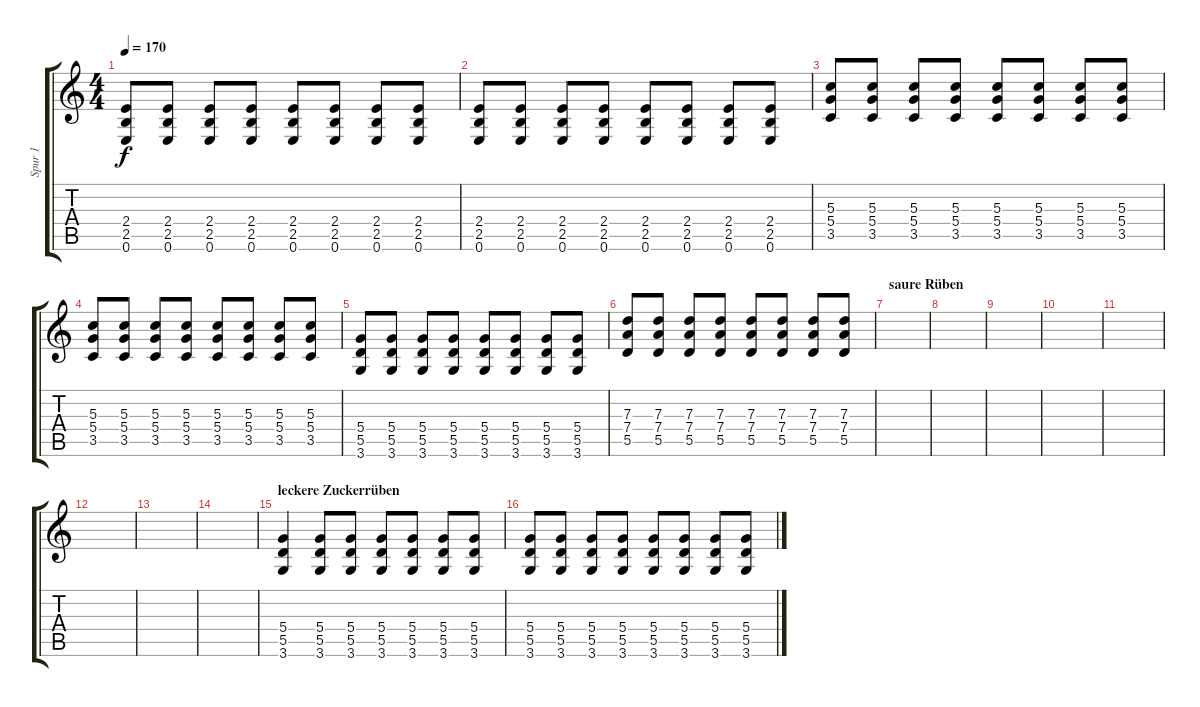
\track ("Spur 1" "Spur 1") {instrument distortionguitar}
\staff {score tabs}
\tuning (E4 B3 G3 D3 A2 E2) {hide}
\ts (4 4)
\tempo 170
\clef g2
\ks c
(2.4 2.5 0.6).8{dy f} (2.4 2.5 0.6).8 (2.4 2.5 0.6).8 (2.4 2.5 0.6).8 (2.4 2.5 0.6).8 (2.4 2.5 0.6).8 (2.4 2.5 0.6).8 (2.4 2.5 0.6).8 |
(2.4 2.5 0.6).8 (2.4 2.5 0.6).8 (2.4 2.5 0.6).8 (2.4 2.5 0.6).8 (2.4 2.5 0.6).8 (2.4 2.5 0.6).8 (2.4 2.5 0.6).8 (2.4 2.5 0.6).8 |
(5.3 5.4 3.5).8 (5.3 5.4 3.5).8 (5.3 5.4 3.5).8 (5.3 5.4 3.5).8 (5.3 5.4 3.5).8 (5.3 5.4 3.5).8 (5.3 5.4 3.5).8 (5.3 5.4 3.5).8 |
(5.3 5.4 3.5).8 (5.3 5.4 3.5).8 (5.3 5.4 3.5).8 (5.3 5.4 3.5).8 (5.3 5.4 3.5).8 (5.3 5.4 3.5).8 (5.3 5.4 3.5).8 (5.3 5.4 3.5).8 |
(5.4 5.5 3.6).8 (5.4 5.5 3.6).8 (5.4 5.5 3.6).8 (5.4 5.5 3.6).8 (5.4 5.5 3.6).8 (5.4 5.5 3.6).8 (5.4 5.5 3.6).8 (5.4 5.5 3.6).8 |
(7.3 7.4 5.5).8 (7.3 7.4 5.5).8 (7.3 7.4 5.5).8 (7.3 7.4 5.5).8 (7.3 7.4 5.5).8 (7.3 7.4 5.5).8 (7.3 7.4 5.5).8 (7.3 7.4 5.5).8 |
\section ("" "saure Rüben")
|
|
|
|
|
|
|
|
\section ("" "leckere Zuckerrüben")
(5.4 5.5 3.6).4{volume 7} (5.4 5.5 3.6).8 (5.4 5.5 3.6).8 (5.4 5.5 3.6).8 (5.4 5.5 3.6).8 (5.4 5.5 3.6).8 (5.4 5.5 3.6).8 |
(5.4 5.5 3.6).8 (5.4 5.5 3.6).8 (5.4 5.5 3.6).8 (5.4 5.5 3.6).8 (5.4 5.5 3.6).8 (5.4 5.5 3.6).8 (5.4 5.5 3.6).8 (5.4 5.5 3.6).8
